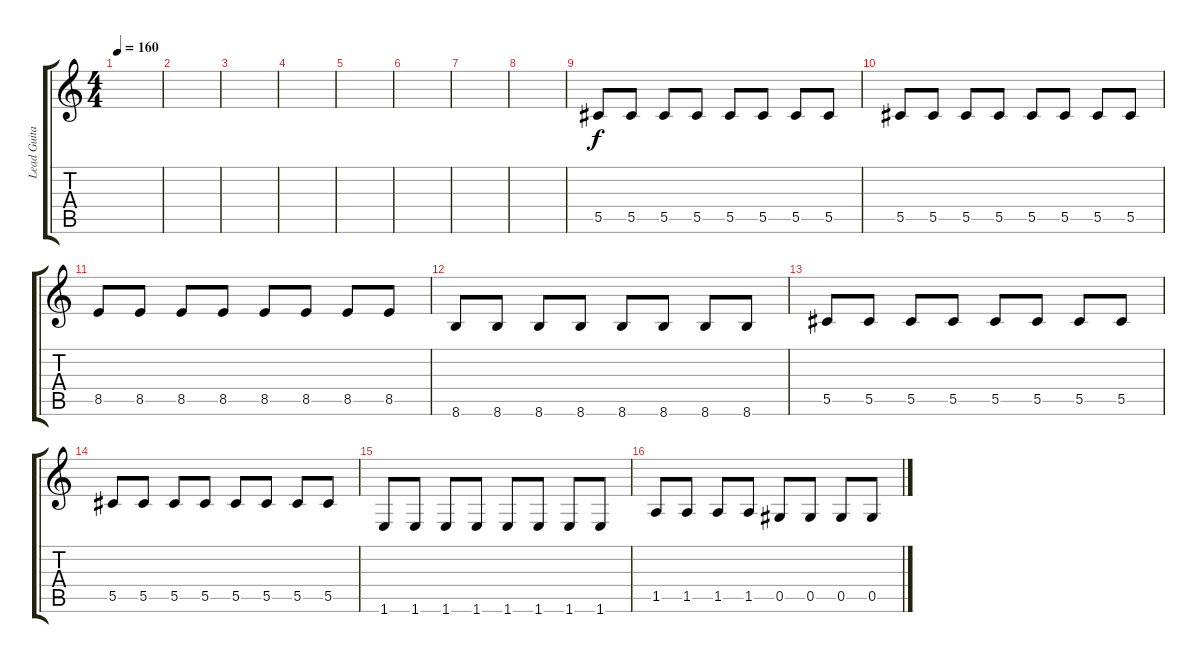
\track ("Lead Guitar (Rafael Mendes)" "Lead Guita") {instrument distortionguitar}
\staff {score tabs}
\tuning (Eb4 Bb3 Gb3 Db3 Ab2 Eb2) {hide}
\ts (4 4)
\tempo 160
\clef g2
\ks c
|
|
|
|
|
|
|
|
5.5.8 5.5.8 5.5.8 5.5.8 5.5.8 5.5.8 5.5.8 5.5.8 |
5.5.8 5.5.8 5.5.8 5.5.8 5.5.8 5.5.8 5.5.8 5.5.8 |
8.5.8 8.5.8 8.5.8 8.5.8 8.5.8 8.5.8 8.5.8 8.5.8 |
8.6.8 8.6.8 8.6.8 8.6.8 8.6.8 8.6.8 8.6.8 8.6.8 |
5.5.8 5.5.8 5.5.8 5.5.8 5.5.8 5.5.8 5.5.8 5.5.8 |
5.5.8 5.5.8 5.5.8 5.5.8 5.5.8 5.5.8 5.5.8 5.5.8 |
1.6.8 1.6.8 1.6.8 1.6.8 1.6.8 1.6.8 1.6.8 1.6.8 |
1.5.8 1.5.8 1.5.8 1.5.8 0.5.8 0.5.8 0.5.8 0.5.8
